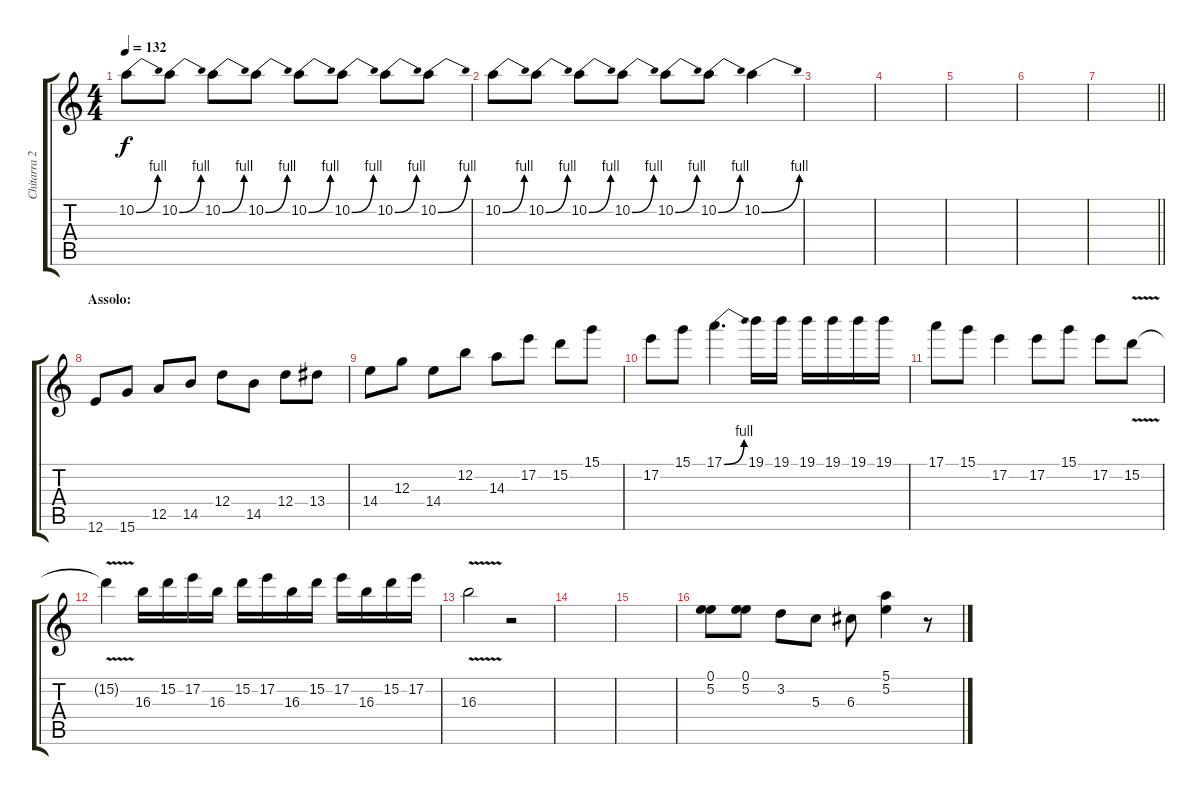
\track ("Chitarra 2" "Chitarra 2") {instrument distortionguitar}
\staff {score tabs}
\tuning (E4 B3 G3 D3 A2 E2) {hide}
\ts (4 4)
\tempo 132
\clef g2
\ks c
10.2{be (bend 0 0 60 4)}.8{dy f} 10.2{be (bend 0 0 60 4)}.8 10.2{be (bend 0 0 60 4)}.8 10.2{be (bend 0 0 60 4)}.8 10.2{be (bend 0 0 60 4)}.8 10.2{be (bend 0 0 60 4)}.8 10.2{be (bend 0 0 60 4)}.8 10.2{be (bend 0 0 60 4)}.8 |
10.2{be (bend 0 0 60 4)}.8 10.2{be (bend 0 0 60 4)}.8 10.2{be (bend 0 0 60 4)}.8 10.2{be (bend 0 0 60 4)}.8 10.2{be (bend 0 0 60 4)}.8 10.2{be (bend 0 0 60 4)}.8 10.2{be (bend 0 0 60 4)}.4 |
|
|
|
|
\barLineRight lightlight
|
\section ("" "Assolo:")
12.6.8 15.6.8 12.5.8 14.5.8 12.4.8 14.5.8 12.4.8 13.4.8 |
14.4.8 12.3.8 14.4.8 12.2.8 14.3.8 17.2.8 15.2.8 15.1.8 |
17.2.8 15.1.8 17.1{be (bend 0 0 60 4)}.4{d} 19.1.16 19.1.16 19.1.16 19.1.16 19.1.16 19.1.16 |
17.1.8 15.1.8 17.2.4 17.2.8 15.1.8 17.2.8 15.2{v}.8 |
15.2{t}.4 16.3.16 15.2.16 17.2.16 16.3.16 15.2.16 17.2.16 16.3.16 15.2.16 17.2.16 16.3.16 15.2.16 17.2.16 |
16.3{v}.2 r.2 |
|
|
(0.1 5.2).8 (0.1 5.2).8 3.2.8 5.3.8 6.3.8 (5.1 5.2).4 r.8
